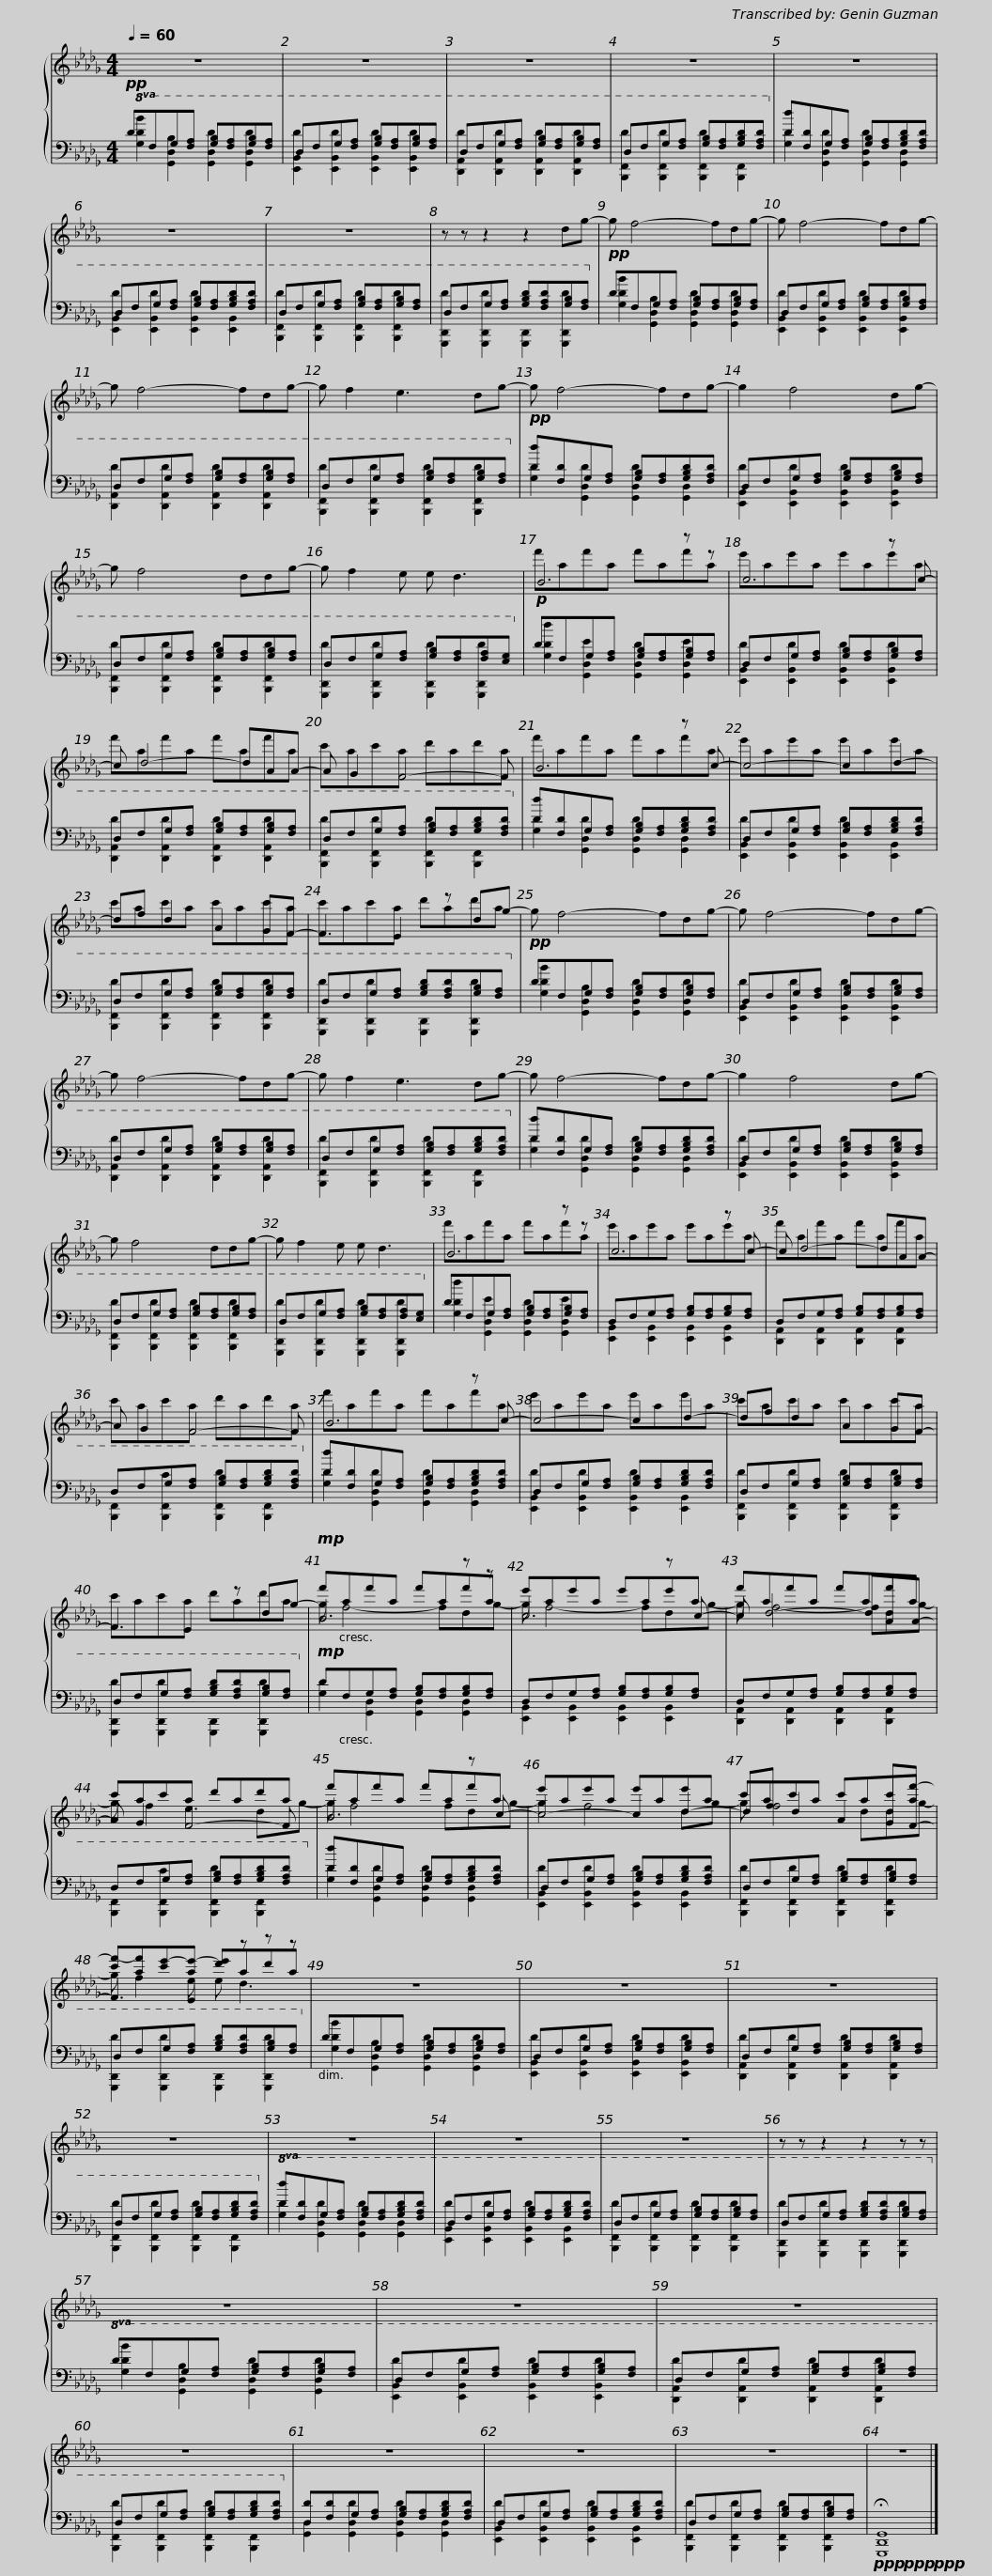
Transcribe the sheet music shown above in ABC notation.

X:1
%%score { ( 1 4 5 ) | ( 2 3 ) }
L:1/8
Q:1/4=60
M:4/4
I:linebreak $
K:Db
V:1 treble
V:4 treble
V:5 treble
V:2 bass
V:3 bass
V:1
 z8 | z8 | z8 | z8 |$ z8 | %5
 z8 | z8 | z z z2 z2 dg- |$ g f4- fdg- | g f4- fdg- | %10
 g f4- fdg- | g f2 e3 dg- |$ g f4- fdg- | g2 f4 dg- | g f4 ddg- | %15
 g f2 e e d3 |$ B6 z z | c6 z c- | c d4- dAA- |$ A G2 F4- F | %20
 B6 z c- | c4- c2 d2- |$ df d2 A2 GF- | F3 E2 z dg- | g f4- fdg- |$ %25
 g f4- fdg- | g f4- fdg- | g f2 e3 dg- | g f4- fdg- |$ g2 f4 dg- | %30
 g f4 ddg- | g f2 e e d3 | B6 z z |$ c6 z c- | c d4- dAA- | %35
 A G2 F4- F |$ B6 z c- | c4- c2 d2- | df d2 A2 GF- |$ F3 E2 z dg- | %40
!mp! B6 z z | c6 z c- |$ c d4- dAA- | A G2 F4- F | B6 z c- |$ %45
 c4- c2 d2- | df d2 A2 GF- | F3 E2 z z z |$ z8 | z8 | %50
 z8 | z8 |$ z8 | z8 | z8 | %55
 z z z2 z2 z z |$ z8 | z8 | z8 | z8 |$ %60
 z8 | z8 | z8 | z8 |] %64
V:2
!pp!!8va(! DFG[FA] [GB][FA][GB][FA] | DFG[FA] [GB][FA][GB][FA] | DFG[FA] [GB][FA][GB][FA] | DFG[FA] [GB][FA][GBd][FAd]!8va)! |$!8va(! [Dd][Fd]G[FA] [GB][FA][GBd][FAd] | %5
 DFG[FA] [GB][FA][GBd][FAd] | DFG[FA] [GB][FA][GB][FA] | DFG[FA] [GBd][FAd][GB][FA]!8va)! |$!pp!!8va(! DFG[FA] [GB][FA][GB][FA] | DFG[FA] [GB][FA][GB][FA] | %10
 DFG[FA] [GB][FA][GB][FA] | DFG[FA] [GB][FA][GB][FA]!8va)! |$!pp!!8va(! [Dd][Fd]G[FA] [GB][FA][GBd][FAd] | DFG[FA] [GB][FA][GB][FA] | DFG[FA] [GB][FA][GB][FA] | %15
 DFG[FA] [GB][FA][FA][EG]!8va)! |$!p!!8va(! DFG[FA] [GB][FA][GB][FA] | DFG[FA] [GB][FA][GB][FA] | DFG[FA] [GB][FA][GB][FA] |$ DFG[FA] [GB][FA][GBd][FAd]!8va)! | %20
!8va(! [Dd][Fd]G[FA] [GB][FA][GBd][FAd] | DFG[FA] [GB][FA][GBd][FAd] |$ DFG[FA] [GB][FA][GB][FA] | DFG[FA] [GBd][FAd][GB][FA]!8va)! |!pp!!8va(! DFG[FA] [GB][FA][GB][FA] |$ %25
 DFG[FA] [GB][FA][GB][FA] | DFG[FA] [GB][FA][GB][FA] | DFG[FA] [GB][FA][GBd][FAd]!8va)! |!8va(! [Dd][Fd]G[FA] [GB][FA][GBd][FAd] |$ DFG[FA] [GB][FA][GB][FA] | %30
 DFG[FA] [GB][FA][GB][FA] | DFG[FA] [GB][FA][FA][EG]!8va)! |!8va(! DFG[FA] [GB][FA][GB][FA] |$ DFG[FA] [GB][FA][GB][FA] | DFG[FA] [GB][FA][GB][FA] | %35
 DFG[FA] [GB][FA][GBd][FAd]!8va)! |$!8va(! [Dd][Fd]G[FA] [GB][FA][GBd][FAd] | DFG[FA] [GB][FA][GBd][FAd] | DFG[FA] [GB][FA][GB][FA] |$ DFG[FA] [GBd][FAd][GB][FA]!8va)! | %40
!mp!!8va(! DFG[FA] [GB][FA][GB][FA] | DFG[FA] [GB][FA][GB][FA] |$ DFG[FA] [GB][FA][GB][FA] | DFG[FA] [GB][FA][GBd][FAd]!8va)! |!8va(! [Dd][Fd]G[FA] [GB][FA][GBd][FAd] |$ %45
 DFG[FA] [GB][FA][GBd][FAd] | DFG[FA] [GB][FA][GB][FA] | DFG[FA] [GBd][FAd][GB][FA]!8va)! |$!8va(! DFG[FA] [GB][FA][GB][FA] | DFG[FA] [GB][FA][GB][FA] | %50
 DFG[FA] [GB][FA][GB][FA] | DFG[FA] [GB][FA][GBd][FAd]!8va)! |$!8va(! [Dd][Fd]G[FA] [GB][FA][GBd][FAd] | DFG[FA] [GB][FA][GBd][FAd] | DFG[FA] [GB][FA][GB][FA] | %55
 DFG[FA] [GBd][FAd][GB][FA]!8va)! |$!8va(! DFG[FA] [GB][FA][GB][FA] | DFG[FA] [GB][FA][GB][FA] | DFG[FA] [GB][FA][GB][FA] | DFG[FA] [GB][FA][GBd][FAd]!8va)! |$ %60
 [D,D][F,D]G,[F,A,] [G,B,][F,A,][G,B,D][F,A,D] | D,F,G,[F,A,] [G,B,][F,A,][G,B,D][F,A,D] | D,F,G,[F,A,] [G,B,][F,A,][G,B,][F,A,] |!ppp!!ppp!!ppp! !fermata![G,,,D,,G,,]8 |] %64
V:3
!8va(! [G,DB]2 [G,DB]2 [G,Dd]2 [G,Dd]2 | [E,B,d]2 [E,B,d]2 [E,B,d]2 [E,B,d]2 | [D,A,d]2 [D,A,d]2 [D,A,d]2 [D,A,d]2 | [B,,F,d]2 [B,,F,d]2 [B,,F,d]2 [B,,F,]2!8va)! |$!8va(! [G,D]2 [G,Dd]2 [G,Dd]2 [G,D]2 | %5
 [E,B,d]2 [E,B,d]2 [E,B,d]2 [E,B,]2 | [B,,F,d]2 [B,,F,d]2 [B,,F,d]2 [B,,F,d]2 | [G,,D,d]2 [G,,D,d]2 [G,,D,]2 [G,,D,d]2!8va)! |$!8va(! [G,DB]2 [G,DB]2 [G,Dd]2 [G,Dd]2 | [E,B,d]2 [E,B,d]2 [E,B,d]2 [E,B,d]2 | %10
 [D,A,d]2 [D,A,d]2 [D,A,d]2 [D,A,d]2 | [B,,F,d]2 [B,,F,d]2 [B,,F,d]2 [B,,F,d]2!8va)! |$!8va(! [G,D]2 [G,Dd]2 [G,Dd]2 [G,D]2 | [E,B,d]2 [E,B,d]2 [E,B,d]2 [E,B,d]2 | [B,,F,d]2 [B,,F,d]2 [B,,F,d]2 [B,,F,d]2 | %15
 [G,,D,d]2 [G,,D,d]2 [G,,D,d]2 [G,,D,d]2!8va)! |$!8va(! [G,Dd]2 [G,De]2 [G,Dd]2 [G,De]2 | [E,B,d]2 [E,B,d]2 [E,B,d]2 [E,B,d]2 | [D,A,d]2 [D,A,d]2 [D,A,d]2 [D,A,d]2 |$ [B,,F,d]2 [B,,F,d]2 [B,,F,d]2 [B,,F,]2!8va)! | %20
!8va(! [G,D]2 [G,Dd]2 [G,Dd]2 [G,D]2 | [E,B,d]2 [E,B,d]2 [E,B,d]2 [E,B,]2 |$ [B,,F,d]2 [B,,F,d]2 [B,,F,d]2 [B,,F,d]2 | [G,,D,d]2 [G,,D,d]2 [G,,D,]2 [G,,D,d]2!8va)! |!8va(! [G,DB]2 [G,DB]2 [G,Dd]2 [G,Dd]2 |$ %25
 [E,B,d]2 [E,B,d]2 [E,B,d]2 [E,B,d]2 | [D,A,d]2 [D,A,d]2 [D,A,d]2 [D,A,d]2 | [B,,F,d]2 [B,,F,d]2 [B,,F,d]2 [B,,F,]2!8va)! |!8va(! [G,D]2 [G,Dd]2 [G,Dd]2 [G,D]2 |$ [E,B,d]2 [E,B,d]2 [E,B,d]2 [E,B,d]2 | %30
 [B,,F,d]2 [B,,F,d]2 [B,,F,d]2 [B,,F,d]2 | [G,,D,d]2 [G,,D,d]2 [G,,D,d]2 [G,,D,d]2!8va)! |!8va(! [G,Dd]2 [G,De]2 [G,Dd]2 [G,De]2 |$ [E,B,]2 [E,B,]2 [E,B,]2 [E,B,]2 | [D,A,]2 [D,A,]2 [D,A,]2 [D,A,]2 | %35
 [B,,F,]2 [B,,F,c]2 [B,,F,d]2 [B,,F,]2!8va)! |$!8va(! [G,D]2 [G,Dd]2 [G,Dd]2 [G,D]2 | [E,B,d]2 [E,B,d]2 [E,B,d]2 [E,B,]2 | [B,,F,d]2 [B,,F,d]2 [B,,F,d]2 [B,,F,d]2 |$ [G,,D,d]2 [G,,D,d]2 [G,,D,]2 [G,,D,d]2!8va)! | %40
!8va(! [G,D]2 [G,D]2 [G,D]2 [G,D]2 | [E,B,]2 [E,B,]2 [E,B,]2 [E,B,]2 |$ [D,A,]2 [D,A,]2 [D,A,]2 [D,A,]2 | [B,,F,]2 [B,,F,c]2 [B,,F,d]2 [B,,F,]2!8va)! |!8va(! [G,D]2 [G,Dd]2 [G,Dd]2 [G,D]2 |$ %45
 [E,B,d]2 [E,B,d]2 [E,B,d]2 [E,B,]2 | [B,,F,d]2 [B,,F,d]2 [B,,F,d]2 [B,,F,d]2 | [G,,D,d]2 [G,,D,d]2 [G,,D,]2 [G,,D,d]2!8va)! |$!8va(! [G,DB]2 [G,DB]2 [G,Dd]2 [G,Dd]2 | [E,B,d]2 [E,B,d]2 [E,B,d]2 [E,B,d]2 | %50
 [D,A,d]2 [D,A,d]2 [D,A,d]2 [D,A,d]2 | [B,,F,d]2 [B,,F,d]2 [B,,F,d]2 [B,,F,]2!8va)! |$!8va(! [G,D]2 [G,Dd]2 [G,Dd]2 [G,D]2 | [E,B,d]2 [E,B,d]2 [E,B,d]2 [E,B,]2 | [B,,F,d]2 [B,,F,d]2 [B,,F,d]2 [B,,F,d]2 | %55
 [G,,D,d]2 [G,,D,d]2 [G,,D,]2 [G,,D,d]2!8va)! |$!8va(! [G,DB]2 [G,DB]2 [G,Dd]2 [G,Dd]2 | [E,B,d]2 [E,B,d]2 [E,B,d]2 [E,B,d]2 | [D,A,d]2 [D,A,d]2 [D,A,d]2 [D,A,d]2 | [B,,F,d]2 [B,,F,d]2 [B,,F,d]2 [B,,F,]2!8va)! |$ %60
 [G,,D,]2 [G,,D,D]2 [G,,D,D]2 [G,,D,]2 | [E,,B,,D]2 [E,,B,,D]2 [E,,B,,D]2 [E,,B,,]2 | [B,,,F,,D]2 [B,,,F,,D]2 [B,,,F,,D]2 [B,,,F,,D]2 | x8 |] %64
V:4
 x8 | x8 | x8 | x8 |$ x8 | %5
 x8 | x8 | x8 |$ x8 | x8 | %10
 x8 | x8 |$ x8 | x8 | x8 | %15
 x8 |$ f'af'a f'af'a | e'ae'a e'ae'a | f'af'a f'af'a |$ c'ac'a d'ad'a | %20
 f'af'a f'af'a | e'ae'a e'ae'a |$ c'ac'a c'ac'a | c'ac'a d'ad'a | x8 |$ %25
 x8 | x8 | x8 | x8 |$ x8 | %30
 x8 | x8 | f'af'a f'af'a |$ e'ae'a e'ae'a | f'af'a f'af'a | %35
 c'ac'a d'ad'a |$ f'af'a f'af'a | e'ae'a e'ae'a | c'ac'a c'ac'a |$ c'ac'a d'ad'a | %40
 f'af'a f'af'a | e'ae'a e'ae'a |$ f'af'a f'af'a | c'ac'a d'ad'a | f'af'a f'af'a |$ %45
 e'ae'a e'ae'a | c'ac'a c'ac'[af'-] | [c'f'-][af'][c'e'-][ae'-] [d'e']ad'a |$ x8 | x8 | %50
 x8 | x8 |$ x8 | x8 | x8 | %55
 x8 |$ x8 | x8 | x8 | x8 |$ %60
 x8 | x8 | x8 | x8 |] %64
V:5
 x8 | x8 | x8 | x8 |$ x8 | %5
 x8 | x8 | x8 |$ x8 | x8 | %10
 x8 | x8 |$ x8 | x8 | x8 | %15
 x8 |$ x8 | x8 | x8 |$ x8 | %20
 x8 | x8 |$ x8 | x8 | x8 |$ %25
 x8 | x8 | x8 | x8 |$ x8 | %30
 x8 | x8 | x8 |$ x8 | x8 | %35
 x8 |$ x8 | x8 | x8 |$ x8 | %40
 g f4- fdg- | g f4- fdg- |$ g f4- fdg- | g f2 e3 dg- | g f4 fdg- |$ %45
 g2 f4 dg- | g f4 ddg- | g f2 e e d3 |$ x8 | x8 | %50
 x8 | x8 |$ x8 | x8 | x8 | %55
 x8 |$ x8 | x8 | x8 | x8 |$ %60
 x8 | x8 | x8 | x8 |] %64
